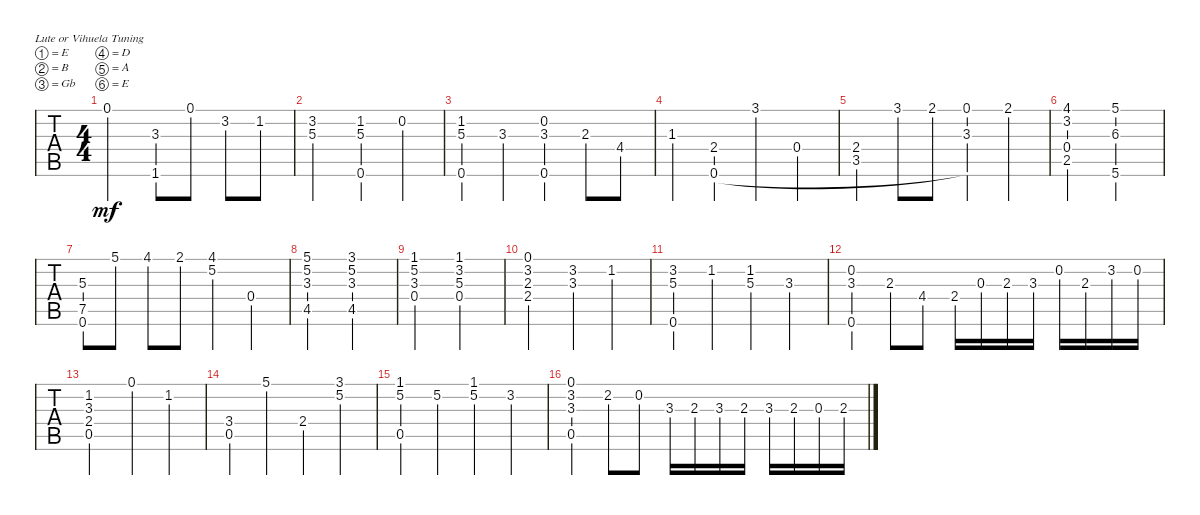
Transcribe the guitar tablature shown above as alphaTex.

\bracketExtendMode groupsimilarinstruments
\singleTrackTrackNamePolicy hidden
\multiTrackTrackNamePolicy hidden
\firstSystemTrackNameOrientation horizontal
\otherSystemsTrackNameOrientation horizontal
\track ("" "S-Gt") {instrument acousticguitarsteel}
\staff {tabs}
\tuning (E4 B3 Gb3 D3 A2 E2)
\ts (4 4)
\tempo (160 hide)
\clef g2
\ks c
0.1.2{dy mf} (1.6 3.3).8 0.1.8 3.2.8 1.2.8 |
(5.3 3.2).2 (0.6 5.3 1.2).4 0.2.4 |
(0.6 5.3 1.2).4 3.3.4 (0.6 3.3 0.2).4 2.3.8 4.4.8 |
1.3.4 (0.6 2.4).4 3.1.4 0.4.4 |
(3.5 2.4).4 3.1.8 2.1.8 (0.6{t} 0.1 3.3).4 2.1.4 |
(4.1 0.4 2.5 3.2).2 (5.6 6.3 5.1).2 |
(0.6 7.5 5.3).8 5.1.8 4.1.8 2.1.8 (5.2 4.1).4 0.4.4 |
(4.5 3.3 5.2 5.1).2 (4.5 3.3 5.2 3.1).2 |
(3.3 5.2 1.1 0.4).2 (5.3 3.2 1.1 0.4).2 |
(3.2 0.1 2.3 2.4).2 (3.2 3.3).4 1.2.4 |
(0.6 5.3 3.2).4 1.2.4 (5.3 1.2).4 3.3.4 |
(0.6 3.3 0.2).4 2.3.8 4.4.8 2.4.16 0.3.16 2.3.16 3.3.16 0.2.16 2.3.16 3.2.16 0.2.16 |
(0.5 2.4 3.3 1.2).2 0.1.4 1.2.4 |
(0.5 3.4).4 5.1.4 2.4.4 (5.2 3.1).4 |
(5.2 1.1 0.5).4 5.2.4 (5.2 1.1).4 3.2.4 |
(0.1 3.2 0.5 3.3).4 2.2.8 0.2.8 3.3.16 2.3.16 3.3.16 2.3.16 3.3.16 2.3.16 0.3.16 2.3.16
